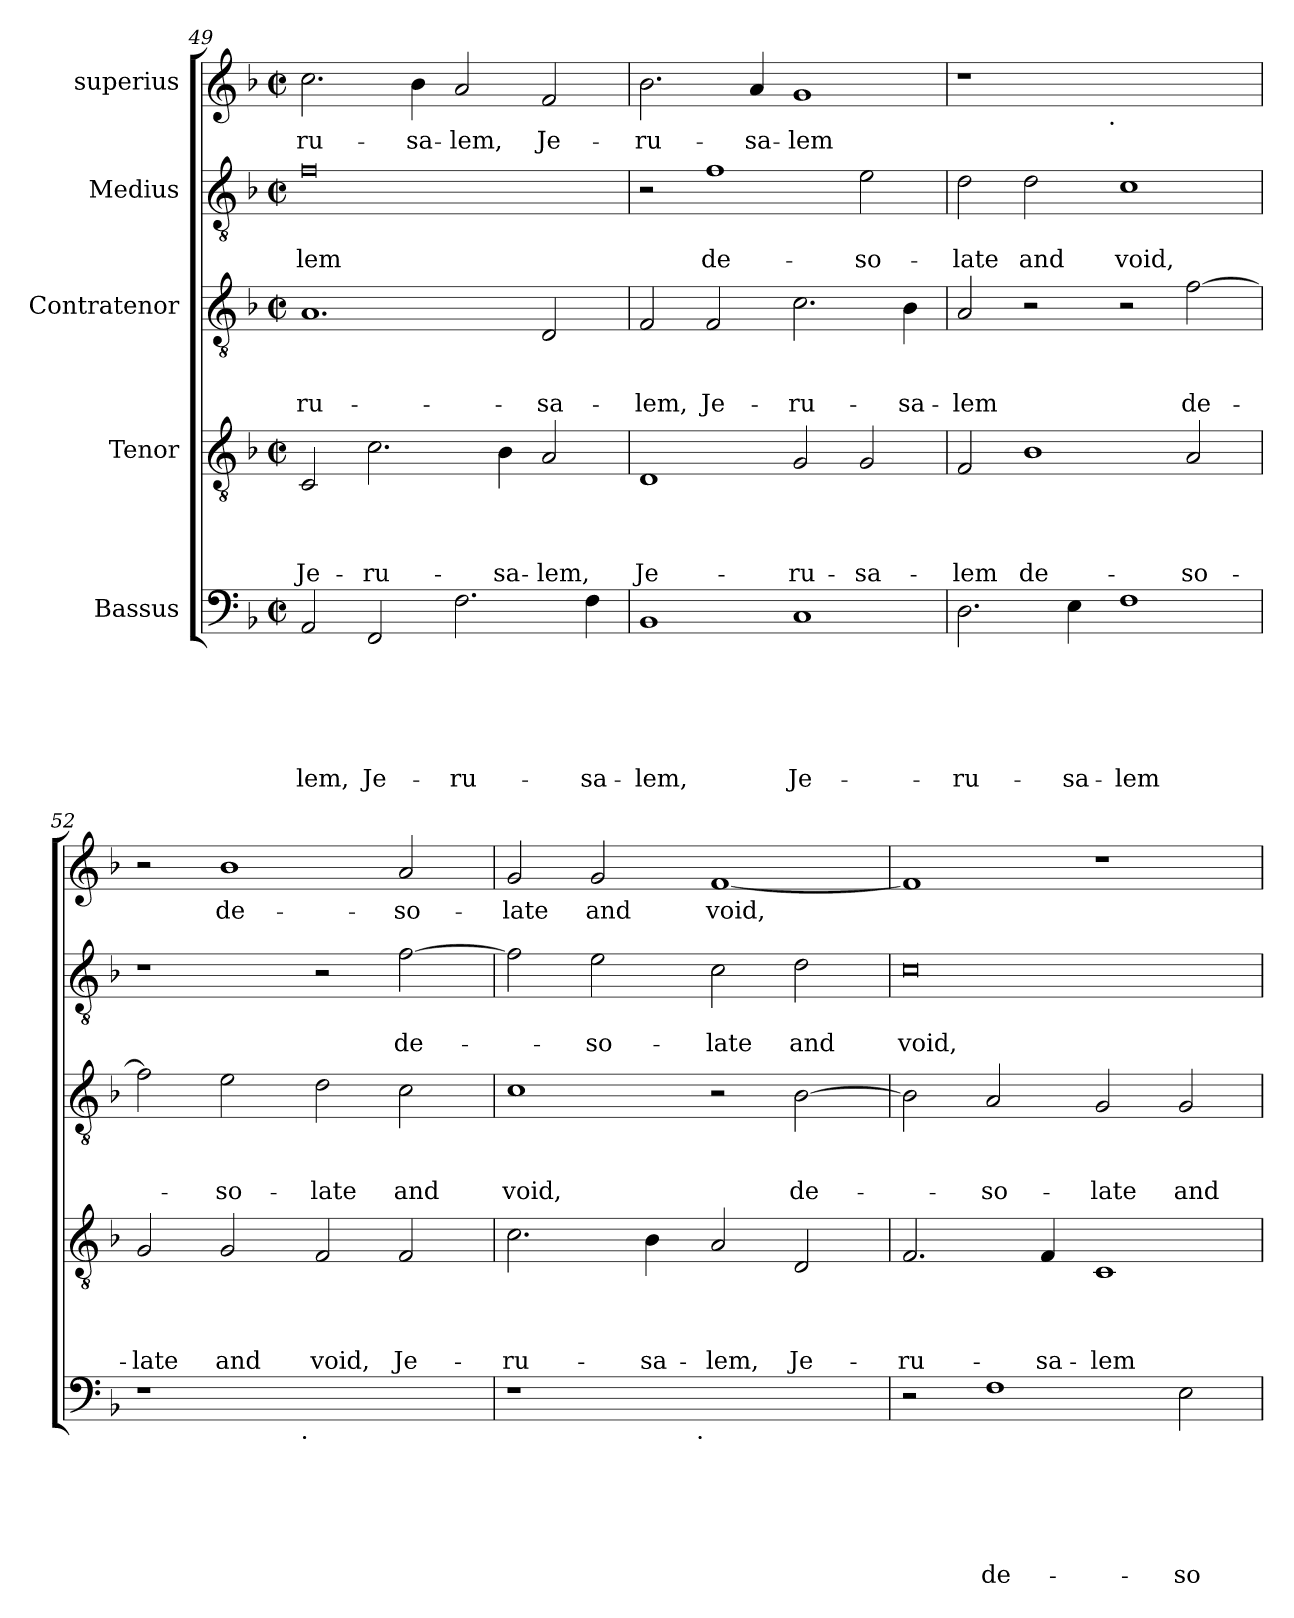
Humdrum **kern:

**kern	**text	**text	**text	**text	**text	**text	**kern	**text	**text	**text	**text	**kern	**text	**text	**text	**kern	**text	**text	**kern	**text
*part5	*part5	*part5	*part5	*part5	*part5	*part5	*part4	*part4	*part4	*part4	*part4	*part3	*part3	*part3	*part3	*part2	*part2	*part2	*part1	*part1
*staff5	*staff5	*staff5	*staff5	*staff5	*staff5	*staff5	*staff4	*staff4	*staff4	*staff4	*staff4	*staff3	*staff3	*staff3	*staff3	*staff2	*staff2	*staff2	*staff1	*staff1
*I"Bassus	*	*	*	*	*	*	*I"Tenor	*	*	*	*	*I"Contratenor	*	*	*	*I"Medius	*	*	*I"superius	*
*clefF4	*	*	*	*	*	*	*clefGv2	*	*	*	*	*clefGv2	*	*	*	*clefGv2	*	*	*clefG2	*
*k[b-]	*	*	*	*	*	*	*k[b-]	*	*	*	*	*k[b-]	*	*	*	*k[b-]	*	*	*k[b-]	*
*F:	*	*	*	*	*	*	*F:	*	*	*	*	*F:	*	*	*	*F:	*	*	*F:	*
*M2/2	*	*	*	*	*	*	*M2/2	*	*	*	*	*M2/2	*	*	*	*M2/2	*	*	*M2/2	*
*met(c|)	*	*	*	*	*	*	*met(c|)	*	*	*	*	*met(c|)	*	*	*	*met(c|)	*	*	*met(c|)	*
=49	=49	=49	=49	=49	=49	=49	=49	=49	=49	=49	=49	=49	=49	=49	=49	=49	=49	=49	=49	=49
!	!	!	!	!	!	!LO:LY:b	!	!	!	!	!LO:LY:b	!	!	!	!LO:LY:b	!	!	!LO:LY:b	!	!LO:LY:b
2AA/	.	.	.	.	.	-lem,	2C/	.	.	.	Je-	1.A	.	.	-ru-	0f	.	-lem	2.cc\	-ru-
!	!	!	!	!	!	!LO:LY:b	!	!	!	!	!LO:LY:b	!	!	!	!	!	!	!	!	!
2FF/	.	.	.	.	.	Je-	2.c\	.	.	.	-ru-	.	.	.	.	.	.	.	.	.
!	!	!	!	!	!	!	!	!	!	!	!	!	!	!	!	!	!	!	!	!LO:LY:b
.	.	.	.	.	.	.	.	.	.	.	.	.	.	.	.	.	.	.	4b-\	-sa-
!	!	!	!	!	!	!LO:LY:b	!	!	!	!	!	!	!	!	!	!	!	!	!	!LO:LY:b
2.F\	.	.	.	.	.	-ru-	.	.	.	.	.	.	.	.	.	.	.	.	2a/	-lem,
!	!	!	!	!	!	!	!	!	!	!	!LO:LY:b	!	!	!	!	!	!	!	!	!
.	.	.	.	.	.	.	4B-\	.	.	.	-sa-	.	.	.	.	.	.	.	.	.
!	!	!	!	!	!	!	!	!	!	!	!LO:LY:b	!	!	!	!LO:LY:b	!	!	!	!	!LO:LY:b
.	.	.	.	.	.	.	2A/	.	.	.	-lem,	2D/	.	.	-sa-	.	.	.	2f/	Je-
!	!	!	!	!	!	!LO:LY:b	!	!	!	!	!	!	!	!	!	!	!	!	!	!
4F\	.	.	.	.	.	-sa-	.	.	.	.	.	.	.	.	.	.	.	.	.	.
!!LO:PB:g=z
=50	=50	=50	=50	=50	=50	=50	=50	=50	=50	=50	=50	=50	=50	=50	=50	=50	=50	=50	=50	=50
!	!	!	!	!	!	!LO:LY:b	!	!	!	!	!LO:LY:b	!	!	!	!LO:LY:b	!	!	!	!	!LO:LY:b
1BB-	.	.	.	.	.	-lem,	1D	.	.	.	Je-	2F/	.	.	-lem,	2r	.	.	2.b-\	-ru-
!	!	!	!	!	!	!	!	!	!	!	!	!	!	!	!LO:LY:b	!	!	!LO:LY:b	!	!
.	.	.	.	.	.	.	.	.	.	.	.	2F/	.	.	Je-	1f	.	de-	.	.
!	!	!	!	!	!	!	!	!	!	!	!	!	!	!	!	!	!	!	!	!LO:LY:b
.	.	.	.	.	.	.	.	.	.	.	.	.	.	.	.	.	.	.	4a/	-sa-
!	!	!	!	!	!	!LO:LY:b	!	!	!	!	!LO:LY:b	!	!	!	!LO:LY:b	!	!	!	!	!LO:LY:b:rj
1C	.	.	.	.	.	Je-	2G/	.	.	.	-ru-	2.c\	.	.	-ru-	.	.	.	1g	-lem
!	!	!	!	!	!	!	!	!	!	!	!LO:LY:b	!	!	!	!	!	!	!LO:LY:b	!	!
.	.	.	.	.	.	.	2G/	.	.	.	-sa-	.	.	.	.	2e\	.	-so-	.	.
!	!	!	!	!	!	!	!	!	!	!	!	!	!	!	!LO:LY:b	!	!	!	!	!
.	.	.	.	.	.	.	.	.	.	.	.	4B-\	.	.	-sa-	.	.	.	.	.
=51	=51	=51	=51	=51	=51	=51	=51	=51	=51	=51	=51	=51	=51	=51	=51	=51	=51	=51	=51	=51
!	!	!	!	!	!	!LO:LY:b	!	!	!	!	!LO:LY:b	!	!	!	!LO:LY:b	!	!	!LO:LY:b	!	!
*	*	*	*	*	*	*	*	*	*	*	*	*	*	*	*	*	*	*	*^	*
2.D\	.	.	.	.	.	-ru-	2F/	.	.	.	-lem	2A/	.	.	-lem	2d\	.	-late	1r	2ryy	.
!	!	!	!	!	!	!	!	!	!	!	!LO:LY:b	!	!	!	!	!	!	!LO:LY:b	!	!	!
.	.	.	.	.	.	.	1B-	.	.	.	de-	2r	.	.	.	2d\	.	and	.	4...ryy	.
!	!	!	!	!	!	!LO:LY:b	!	!	!	!	!	!	!	!	!	!	!	!	!	!	!
4E\	.	.	.	.	.	-sa-	.	.	.	.	.	.	.	.	.	.	.	.	.	.	.
!	!	!	!	!	!	!	!	!	!	!	!	!	!	!	!	!	!	!	!	!LO:TX:b:t=.	!
.	.	.	.	.	.	.	.	.	.	.	.	.	.	.	.	.	.	.	.	1ryy	.
!	!	!	!	!	!	!LO:LY:b:rj	!	!	!	!	!	!	!	!	!	!	!	!LO:LY:b	!	!	!
1F	.	.	.	.	.	-lem	.	.	.	.	.	2r	.	.	.	1c	.	void,	1ryy	.	.
!	!	!	!	!	!	!	!	!	!	!	!LO:LY:b	!	!	!	!LO:LY:b	!	!	!	!	!	!
.	.	.	.	.	.	.	2A/	.	.	.	-so-	[>2f\	.	.	de-	.	.	.	.	.	.
.	.	.	.	.	.	.	.	.	.	.	.	.	.	.	.	.	.	.	.	32ryy	.
=52	=52	=52	=52	=52	=52	=52	=52	=52	=52	=52	=52	=52	=52	=52	=52	=52	=52	=52	=52	=52	=52
!	!	!	!	!	!	!	!	!	!	!	!LO:LY:b	!	!	!	!	!	!	!	!	!	!
*^	*	*	*	*	*	*	*	*	*	*	*	*	*	*	*	*	*	*	*v	*v	*
1r	2ryy	.	.	.	.	.	.	2G/	.	.	.	-late	2f\]	.	.	.	1r	.	.	2r	.
!	!	!	!	!	!	!	!	!	!	!	!	!LO:LY:b	!	!	!	!LO:LY:b	!	!	!	!	!LO:LY:b
.	4...ryy	.	.	.	.	.	.	2G/	.	.	.	and	2e\	.	.	-so-	.	.	.	1b-	de-
!	!LO:TX:b:t=.	!	!	!	!	!	!	!	!	!	!	!	!	!	!	!	!	!	!	!	!
.	1ryy	.	.	.	.	.	.	.	.	.	.	.	.	.	.	.	.	.	.	.	.
!	!	!	!	!	!	!	!	!	!	!	!	!LO:LY:b	!	!	!	!LO:LY:b	!	!	!	!	!
1ryy	.	.	.	.	.	.	.	2F/	.	.	.	void,	2d\	.	.	-late	2r	.	.	.	.
!	!	!	!	!	!	!	!	!	!	!	!	!LO:LY:b	!	!	!	!LO:LY:b	!	!	!LO:LY:b	!	!LO:LY:b
.	.	.	.	.	.	.	.	2F/	.	.	.	Je-	2c\	.	.	and	[>2f\	.	de-	2a/	-so-
.	32ryy	.	.	.	.	.	.	.	.	.	.	.	.	.	.	.	.	.	.	.	.
=53	=53	=53	=53	=53	=53	=53	=53	=53	=53	=53	=53	=53	=53	=53	=53	=53	=53	=53	=53	=53	=53
!	!	!	!	!	!	!	!	!	!	!	!	!LO:LY:b	!	!	!	!LO:LY:b	!	!	!	!	!LO:LY:b
1r	2ryy	.	.	.	.	.	.	2.c\	.	.	.	-ru-	1c	.	.	void,	2f\]	.	.	2g/	-late
!	!	!	!	!	!	!	!	!	!	!	!	!	!	!	!	!	!	!	!LO:LY:b	!	!LO:LY:b
.	4...ryy	.	.	.	.	.	.	.	.	.	.	.	.	.	.	.	2e\	.	-so-	2g/	and
!	!	!	!	!	!	!	!	!	!	!	!	!LO:LY:b	!	!	!	!	!	!	!	!	!
.	.	.	.	.	.	.	.	4B-\	.	.	.	-sa-	.	.	.	.	.	.	.	.	.
!	!LO:TX:b:t=.	!	!	!	!	!	!	!	!	!	!	!	!	!	!	!	!	!	!	!	!
.	1ryy	.	.	.	.	.	.	.	.	.	.	.	.	.	.	.	.	.	.	.	.
!	!	!	!	!	!	!	!	!	!	!	!	!LO:LY:b	!	!	!	!	!	!	!LO:LY:b	!	!LO:LY:b
1ryy	.	.	.	.	.	.	.	2A/	.	.	.	-lem,	2r	.	.	.	2c\	.	-late	[<1f	void,
!	!	!	!	!	!	!	!	!	!	!	!	!LO:LY:b	!	!	!	!LO:LY:b	!	!	!LO:LY:b	!	!
.	.	.	.	.	.	.	.	2D/	.	.	.	Je-	[>2B-\	.	.	de-	2d\	.	and	.	.
.	32ryy	.	.	.	.	.	.	.	.	.	.	.	.	.	.	.	.	.	.	.	.
=54	=54	=54	=54	=54	=54	=54	=54	=54	=54	=54	=54	=54	=54	=54	=54	=54	=54	=54	=54	=54	=54
!	!	!	!	!	!	!	!	!	!	!	!	!LO:LY:b	!	!	!	!	!	!	!LO:LY:b	!	!
*v	*v	*	*	*	*	*	*	*	*	*	*	*	*	*	*	*	*	*	*	*	*
2r	.	.	.	.	.	.	2.F/	.	.	.	-ru-	2B-\]	.	.	.	0c	.	void,	1f]	.
!	!	!	!	!	!	!LO:LY:b	!	!	!	!	!	!	!	!	!LO:LY:b	!	!	!	!	!
1F	.	.	.	.	.	de-	.	.	.	.	.	2A/	.	.	-so-	.	.	.	.	.
!	!	!	!	!	!	!	!	!	!	!	!LO:LY:b	!	!	!	!	!	!	!	!	!
.	.	.	.	.	.	.	4F/	.	.	.	-sa-	.	.	.	.	.	.	.	.	.
!	!	!	!	!	!	!	!	!	!	!	!LO:LY:b:rj	!	!	!	!LO:LY:b	!	!	!	!	!
.	.	.	.	.	.	.	1C	.	.	.	-lem	2G/	.	.	-late	.	.	.	1r	.
!	!	!	!	!	!	!LO:LY:b	!	!	!	!	!	!	!	!	!LO:LY:b	!	!	!	!	!
2E\	.	.	.	.	.	-so-	.	.	.	.	.	2G/	.	.	and	.	.	.	.	.
=	=	=	=	=	=	=	=	=	=	=	=	=	=	=	=	=	=	=	=	=
*-	*-	*-	*-	*-	*-	*-	*-	*-	*-	*-	*-	*-	*-	*-	*-	*-	*-	*-	*-	*-
